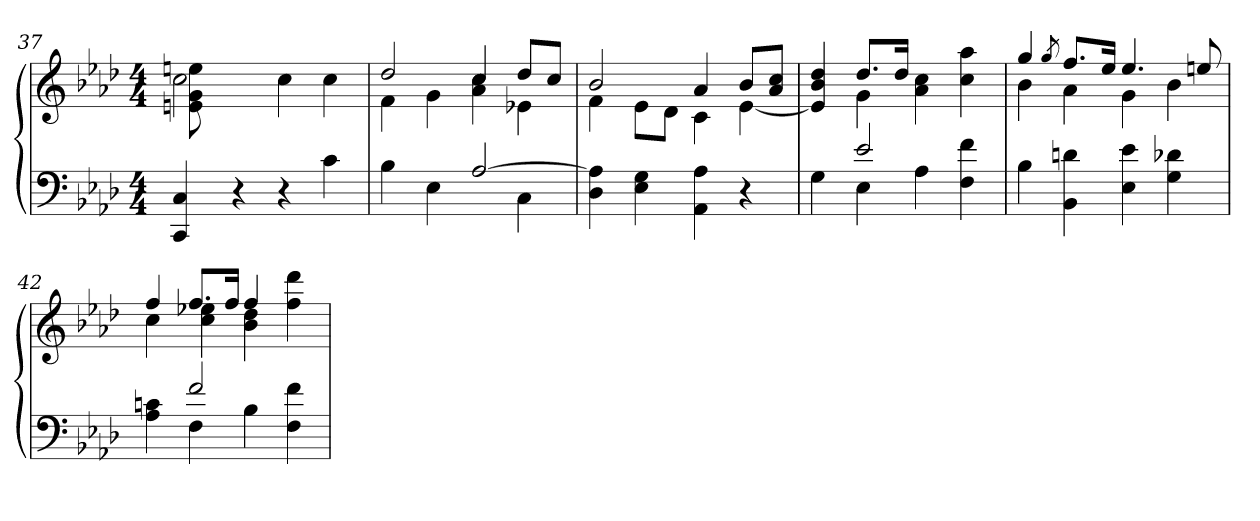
**kern	**kern
*part2	*part1
*staff2	*staff1
*clefF4	*clefG2
*k[b-e-a-d-]	*k[b-e-a-d-]
*M4/4	*M4/4
=37	=37
*	*^
4C 4CC	2cc\	8een 8g 8en
.	.	2..ryy
4r	.	.
4r	4cc\	.
4c	4cc\	.
=38	=38	=38
*^	*	*
2ryy	4B-	2dd-	4f
.	4E-	.	4g
[2A-	4ryy	4cc	4cc\ 4a-\
.	4C	8dd-L	4e-X
.	.	8ccJ	.
*v	*v	*	*
=39	=39	=39
4A-] 4D-	2b-	4f
4G 4E-	.	8e-L
.	.	8d-J
4A- 4AA-	4a-	4c
4r	8b-L	[4e-
.	8cc 8a-J	.
=40	=40	=40
*^	*	*
4ryy	4G	4dd- 4b- 4e-]	4ryy
2e-	4E-	8.dd-L	4g
.	.	16dd-Jk	.
.	4A-	2ryy	4cc 4a-
4ryy	4f 4F	.	4aa- 4cc
*v	*v	*	*
=41	=41	=41
4B-	4gg	4b-
.	8qgg/	.
4dn 4BB-	8.ffL	4a-
.	16ee-Jk	.
4e- 4E-	4.ee-	4g
4d-X 4G	.	4b-
.	8een	.
=42	=42	=42
*^	*	*
4ryy	4cn 4A-	4ff	4cc
2f	4F	8.ffL	4ee-X 4cc
.	.	16ffJk	.
.	4B-	4ff	4dd- 4b-
4ryy	4f 4F	4ryy	4ddd- 4ff
*v	*v	*	*
*	*v	*v
=	=
*-	*-
